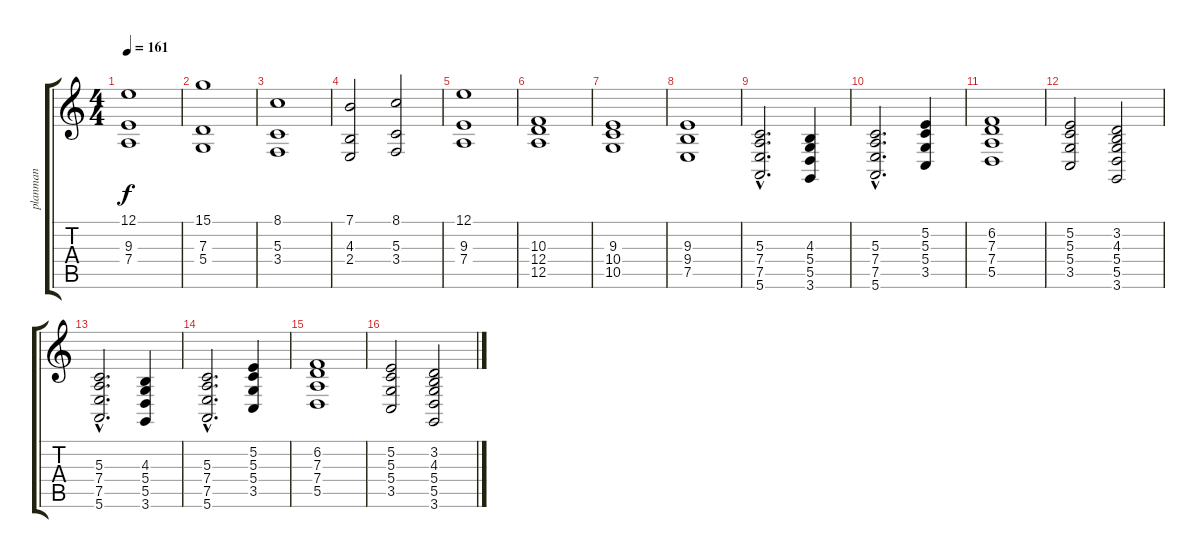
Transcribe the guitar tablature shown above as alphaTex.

\track ("planman" "planman") {instrument stringensemble1}
\staff {score tabs}
\tuning (E4 B3 G3 D3 A2 E2) {hide}
\ts (4 4)
\tempo 161
\clef g2
\ks c
(12.1 9.3 7.4).1{dy f} |
(15.1 7.3 5.4).1 |
(8.1 5.3 3.4).1 |
(7.1 4.3 2.4).2 (8.1 5.3 3.4).2 |
(12.1 9.3 7.4).1 |
(10.3 12.4 12.5).1 |
(9.3 10.4 10.5).1 |
(9.3 9.4 7.5).1 |
(5.3{hac} 7.4{hac} 7.5{hac} 5.6{hac}).2{d} (4.3 5.4 5.5 3.6).4 |
(5.3{hac} 7.4{hac} 7.5{hac} 5.6{hac}).2{d} (5.2 5.3 5.4 3.5).4 |
(6.2 7.3 7.4 5.5).1 |
(5.2 5.3 5.4 3.5).2 (3.2 4.3 5.4 5.5 3.6).2 |
(5.3{hac} 7.4{hac} 7.5{hac} 5.6{hac}).2{d} (4.3 5.4 5.5 3.6).4 |
(5.3{hac} 7.4{hac} 7.5{hac} 5.6{hac}).2{d} (5.2 5.3 5.4 3.5).4 |
(6.2 7.3 7.4 5.5).1 |
(5.2 5.3 5.4 3.5).2 (3.2 4.3 5.4 5.5 3.6).2
